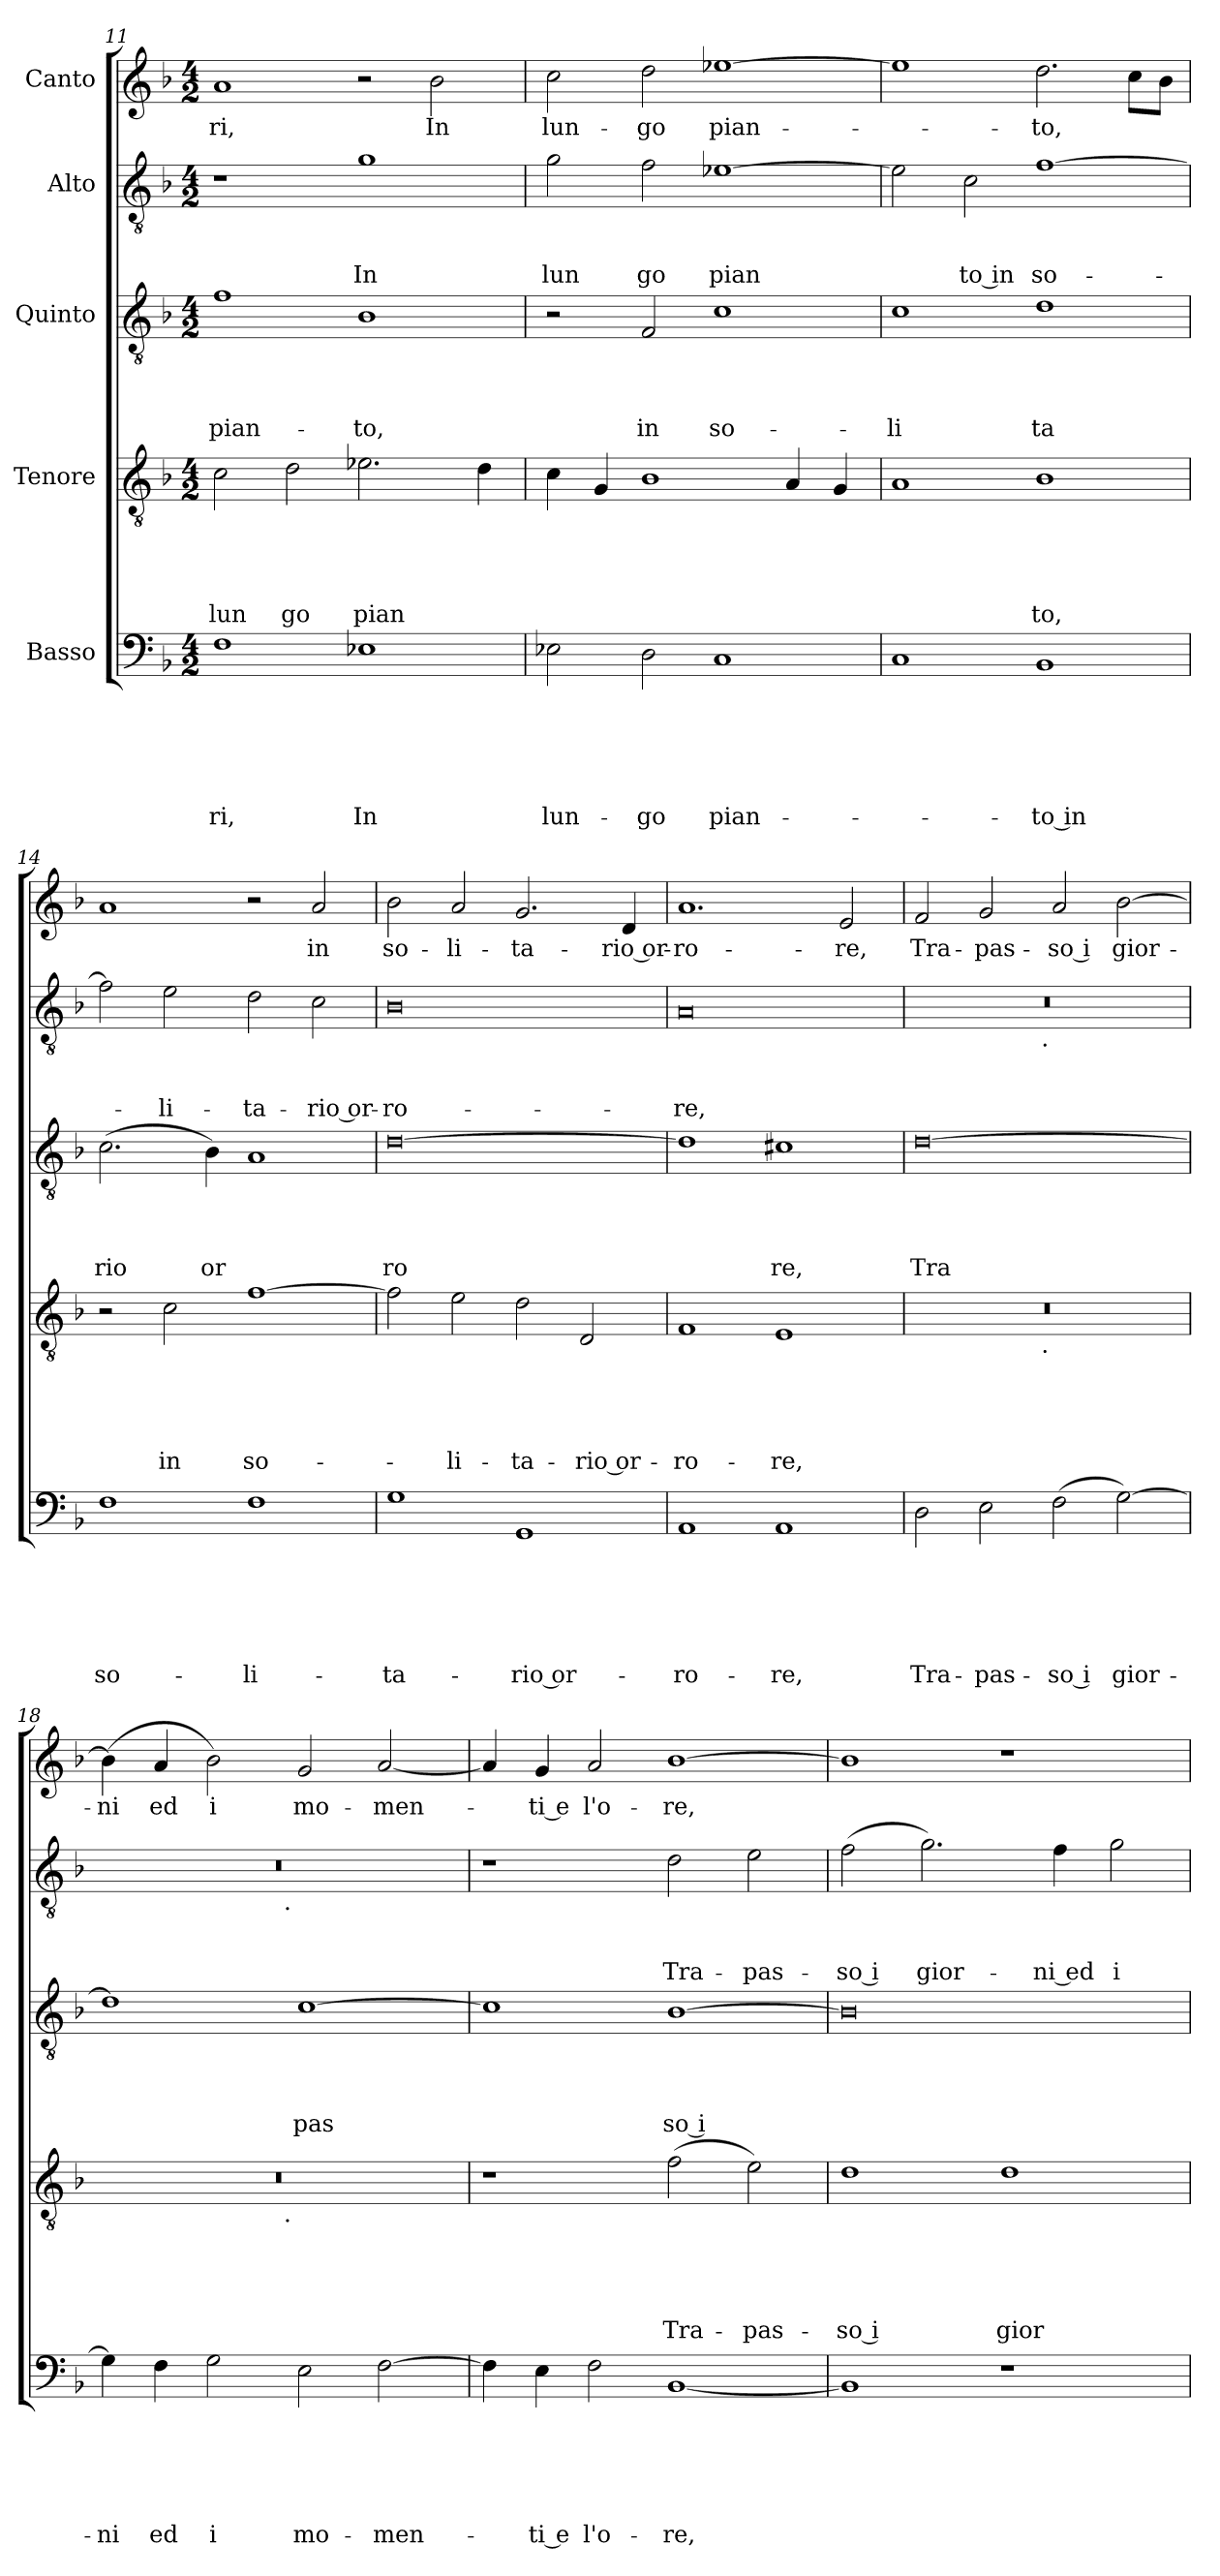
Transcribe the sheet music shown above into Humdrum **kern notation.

**kern	**text	**text	**text	**text	**text	**text	**kern	**text	**text	**text	**text	**text	**kern	**text	**text	**text	**text	**kern	**text	**text	**text	**kern	**text
*part5	*part5	*part5	*part5	*part5	*part5	*part5	*part4	*part4	*part4	*part4	*part4	*part4	*part3	*part3	*part3	*part3	*part3	*part2	*part2	*part2	*part2	*part1	*part1
*staff5	*staff5	*staff5	*staff5	*staff5	*staff5	*staff5	*staff4	*staff4	*staff4	*staff4	*staff4	*staff4	*staff3	*staff3	*staff3	*staff3	*staff3	*staff2	*staff2	*staff2	*staff2	*staff1	*staff1
*I"Basso	*	*	*	*	*	*	*I"Tenore	*	*	*	*	*	*I"Quinto	*	*	*	*	*I"Alto	*	*	*	*I"Canto	*
*clefF4	*	*	*	*	*	*	*clefGv2	*	*	*	*	*	*clefGv2	*	*	*	*	*clefGv2	*	*	*	*clefG2	*
*ITrd-3c-5	*	*	*	*	*	*	*ITrd-3c-5	*	*	*	*	*	*ITrd-3c-5	*	*	*	*	*ITrd-3c-5	*	*	*	*	*
*k[b-e-]	*	*	*	*	*	*	*k[b-e-]	*	*	*	*	*	*k[b-e-]	*	*	*	*	*k[b-e-]	*	*	*	*k[b-]	*
*B-:	*	*	*	*	*	*	*B-:	*	*	*	*	*	*B-:	*	*	*	*	*B-:	*	*	*	*F:	*
*M4/2	*	*	*	*	*	*	*M4/2	*	*	*	*	*	*M4/2	*	*	*	*	*M4/2	*	*	*	*M4/2	*
=11	=11	=11	=11	=11	=11	=11	=11	=11	=11	=11	=11	=11	=11	=11	=11	=11	=11	=11	=11	=11	=11	=11	=11
!	!	!	!	!	!	!LO:LY:b	!	!	!	!	!	!LO:LY:b	!	!	!	!	!LO:LY:b	!	!	!	!	!	!LO:LY:b
1B-	.	.	.	.	.	-ri,	2f\	.	.	.	.	lun	1b-	.	.	.	pian-	1r	.	.	.	1a	-ri,
!	!	!	!	!	!	!	!	!	!	!	!	!LO:LY:b	!	!	!	!	!	!	!	!	!	!	!
.	.	.	.	.	.	.	2g\	.	.	.	.	go	.	.	.	.	.	.	.	.	.	.	.
!	!	!	!	!	!	!LO:LY:b	!	!	!	!	!	!LO:LY:b	!	!	!	!	!LO:LY:b	!	!	!	!LO:LY:b	!	!
1A-X	.	.	.	.	.	In	2.a-X\	.	.	.	.	pian	1e-	.	.	.	-to,	1cc	.	.	In	2r	.
!	!	!	!	!	!	!	!	!	!	!	!	!	!	!	!	!	!	!	!	!	!	!	!LO:LY:b
.	.	.	.	.	.	.	.	.	.	.	.	.	.	.	.	.	.	.	.	.	.	2b-\	In
.	.	.	.	.	.	.	4g\	.	.	.	.	.	.	.	.	.	.	.	.	.	.	.	.
=12	=12	=12	=12	=12	=12	=12	=12	=12	=12	=12	=12	=12	=12	=12	=12	=12	=12	=12	=12	=12	=12	=12	=12
!	!	!	!	!	!	!LO:LY:b	!	!	!	!	!	!	!	!	!	!	!	!	!	!	!LO:LY:b	!	!LO:LY:b
2A-X\	.	.	.	.	.	lun-	4f\	.	.	.	.	.	2r	.	.	.	.	2cc\	.	.	lun	2cc\	lun-
.	.	.	.	.	.	.	4c/	.	.	.	.	.	.	.	.	.	.	.	.	.	.	.	.
!	!	!	!	!	!	!LO:LY:b	!	!	!	!	!	!	!	!	!	!	!LO:LY:b	!	!	!	!LO:LY:b	!	!LO:LY:b
2G\	.	.	.	.	.	-go	1e-	.	.	.	.	.	2B-/	.	.	.	in	2b-\	.	.	go	2dd\	-go
!	!	!	!	!	!	!LO:LY:b	!	!	!	!	!	!	!	!	!	!	!LO:LY:b	!	!	!	!LO:LY:b	!	!LO:LY:b
1F	.	.	.	.	.	pian-	.	.	.	.	.	.	1f	.	.	.	so-	[<1a-X	.	.	pian	[<1ee-X	pian-
.	.	.	.	.	.	.	4d/	.	.	.	.	.	.	.	.	.	.	.	.	.	.	.	.
.	.	.	.	.	.	.	4c/	.	.	.	.	.	.	.	.	.	.	.	.	.	.	.	.
!!LO:LB:g=z
=13	=13	=13	=13	=13	=13	=13	=13	=13	=13	=13	=13	=13	=13	=13	=13	=13	=13	=13	=13	=13	=13	=13	=13
!	!	!	!	!	!	!	!	!	!	!	!	!	!	!	!	!	!LO:LY:b	!	!	!	!	!	!
1F	.	.	.	.	.	.	1d	.	.	.	.	.	1f	.	.	.	-li	2a-\]	.	.	.	1ee-]	.
!	!	!	!	!	!	!	!	!	!	!	!	!	!	!	!	!	!	!	!	!	!LO:LY:b:rj	!	!
.	.	.	.	.	.	.	.	.	.	.	.	.	.	.	.	.	.	2f\	.	.	to in	.	.
!	!	!	!	!	!	!LO:LY:b:rj	!	!	!	!	!	!LO:LY:b	!	!	!	!	!LO:LY:b	!	!	!	!LO:LY:b	!	!LO:LY:b
1E-	.	.	.	.	.	-to in	1e-	.	.	.	.	to,	1g	.	.	.	ta	[>1b-	.	.	so-	2.dd\	-to,
.	.	.	.	.	.	.	.	.	.	.	.	.	.	.	.	.	.	.	.	.	.	8cc\L	.
.	.	.	.	.	.	.	.	.	.	.	.	.	.	.	.	.	.	.	.	.	.	8b-\J	.
=14	=14	=14	=14	=14	=14	=14	=14	=14	=14	=14	=14	=14	=14	=14	=14	=14	=14	=14	=14	=14	=14	=14	=14
!	!	!	!	!	!	!LO:LY:b	!	!	!	!	!	!	!	!	!	!	!LO:LY:b	!	!	!	!	!	!
1B-	.	.	.	.	.	so-	2r	.	.	.	.	.	(<2.f\	.	.	.	rio	2b-\]	.	.	.	1a	.
!	!	!	!	!	!	!	!	!	!	!	!	!LO:LY:b	!	!	!	!	!	!	!	!	!LO:LY:b	!	!
.	.	.	.	.	.	.	2f\	.	.	.	.	in	.	.	.	.	.	2a\	.	.	-li-	.	.
!	!	!	!	!	!	!	!	!	!	!	!	!	!	!	!	!	!LO:LY:b:rj	!	!	!	!	!	!
.	.	.	.	.	.	.	.	.	.	.	.	.	4e-\)	.	.	.	or	.	.	.	.	.	.
!	!	!	!	!	!	!LO:LY:b	!	!	!	!	!	!LO:LY:b	!	!	!	!	!	!	!	!	!LO:LY:b	!	!
1B-	.	.	.	.	.	-li-	[>1b-	.	.	.	.	so-	1d	.	.	.	.	2g\	.	.	-ta-	2r	.
!	!	!	!	!	!	!	!	!	!	!	!	!	!	!	!	!	!	!	!	!	!LO:LY:b:rj	!	!LO:LY:b
.	.	.	.	.	.	.	.	.	.	.	.	.	.	.	.	.	.	2f\	.	.	-rio or-	2a/	in
=15	=15	=15	=15	=15	=15	=15	=15	=15	=15	=15	=15	=15	=15	=15	=15	=15	=15	=15	=15	=15	=15	=15	=15
!	!	!	!	!	!	!LO:LY:b	!	!	!	!	!	!	!	!	!	!	!LO:LY:b	!	!	!	!LO:LY:b	!	!LO:LY:b
1c	.	.	.	.	.	-ta-	2b-\]	.	.	.	.	.	[>0g	.	.	.	ro	0e-	.	.	-ro-	2b-\	so-
!	!	!	!	!	!	!	!	!	!	!	!	!LO:LY:b	!	!	!	!	!	!	!	!	!	!	!LO:LY:b
.	.	.	.	.	.	.	2a\	.	.	.	.	-li-	.	.	.	.	.	.	.	.	.	2a/	-li-
!	!	!	!	!	!	!LO:LY:b:rj	!	!	!	!	!	!LO:LY:b	!	!	!	!	!	!	!	!	!	!	!LO:LY:b
1C	.	.	.	.	.	-rio or-	2g\	.	.	.	.	-ta-	.	.	.	.	.	.	.	.	.	2.g/	-ta-
!	!	!	!	!	!	!	!	!	!	!	!	!LO:LY:b:rj	!	!	!	!	!	!	!	!	!	!	!
.	.	.	.	.	.	.	2G/	.	.	.	.	-rio or-	.	.	.	.	.	.	.	.	.	.	.
!	!	!	!	!	!	!	!	!	!	!	!	!	!	!	!	!	!	!	!	!	!	!	!LO:LY:b:rj
.	.	.	.	.	.	.	.	.	.	.	.	.	.	.	.	.	.	.	.	.	.	4d/	-rio or-
=16	=16	=16	=16	=16	=16	=16	=16	=16	=16	=16	=16	=16	=16	=16	=16	=16	=16	=16	=16	=16	=16	=16	=16
!	!	!	!	!	!	!LO:LY:b	!	!	!	!	!	!LO:LY:b	!	!	!	!	!	!	!	!	!LO:LY:b	!	!LO:LY:b
1D	.	.	.	.	.	-ro-	1B-	.	.	.	.	-ro-	1g]	.	.	.	.	0d	.	.	-re,	1.a	-ro-
!	!	!	!	!	!	!LO:LY:b	!	!	!	!	!	!LO:LY:b	!	!	!	!	!LO:LY:b	!	!	!	!	!	!
1D	.	.	.	.	.	-re,	1A	.	.	.	.	-re,	1f#X	.	.	.	re,	.	.	.	.	.	.
!	!	!	!	!	!	!	!	!	!	!	!	!	!	!	!	!	!	!	!	!	!	!	!LO:LY:b
.	.	.	.	.	.	.	.	.	.	.	.	.	.	.	.	.	.	.	.	.	.	2e/	-re,
=17	=17	=17	=17	=17	=17	=17	=17	=17	=17	=17	=17	=17	=17	=17	=17	=17	=17	=17	=17	=17	=17	=17	=17
!	!	!	!	!	!	!LO:LY:b	!	!	!	!	!	!	!	!	!	!	!LO:LY:b	!	!	!	!	!	!LO:LY:b
*	*	*	*	*	*	*	*^	*	*	*	*	*	*	*	*	*	*	*^	*	*	*	*	*
2G\	.	.	.	.	.	Tra-	0r	2ryy	.	.	.	.	.	[>0g	.	.	.	Tra	0r	2ryy	.	.	.	2f/	Tra-
!	!	!	!	!	!	!LO:LY:b	!	!	!	!	!	!	!	!	!	!	!	!	!	!	!	!	!	!	!LO:LY:b
2A\	.	.	.	.	.	-pas-	.	4...ryy	.	.	.	.	.	.	.	.	.	.	.	4...ryy	.	.	.	2g/	-pas-
!	!	!	!	!	!	!	!	!	!	!	!	!	!	!	!	!	!	!	!	!LO:TX:b:t=.	!	!	!	!	!
!	!	!	!	!	!	!	!	!LO:TX:b:t=.	!	!	!	!	!	!	!	!	!	!	!	!	!	!	!	!	!
.	.	.	.	.	.	.	.	1ryy	.	.	.	.	.	.	.	.	.	.	.	1ryy	.	.	.	.	.
!	!	!	!	!	!	!LO:LY:b:rj	!	!	!	!	!	!	!	!	!	!	!	!	!	!	!	!	!	!	!LO:LY:b:rj
(<2B-\	.	.	.	.	.	-so i	.	.	.	.	.	.	.	.	.	.	.	.	.	.	.	.	.	2a/	-so i
!	!	!	!	!	!	!LO:LY:b	!	!	!	!	!	!	!	!	!	!	!	!	!	!	!	!	!	!	!LO:LY:b
[>2c\)	.	.	.	.	.	gior-	.	.	.	.	.	.	.	.	.	.	.	.	.	.	.	.	.	[>2b-\	gior-
.	.	.	.	.	.	.	.	32ryy	.	.	.	.	.	.	.	.	.	.	.	32ryy	.	.	.	.	.
=18	=18	=18	=18	=18	=18	=18	=18	=18	=18	=18	=18	=18	=18	=18	=18	=18	=18	=18	=18	=18	=18	=18	=18	=18	=18
!	!	!	!	!	!	!LO:LY:b	!	!	!	!	!	!	!	!	!	!	!	!	!	!	!	!	!	!	!LO:LY:b
4c\]	.	.	.	.	.	-ni	0r	2ryy	.	.	.	.	.	1g]	.	.	.	.	0r	2ryy	.	.	.	(<4b-\]	-ni
!	!	!	!	!	!	!LO:LY:b	!	!	!	!	!	!	!	!	!	!	!	!	!	!	!	!	!	!	!LO:LY:b
4B-\	.	.	.	.	.	ed	.	.	.	.	.	.	.	.	.	.	.	.	.	.	.	.	.	4a/	ed
!	!	!	!	!	!	!LO:LY:b	!	!	!	!	!	!	!	!	!	!	!	!	!	!	!	!	!	!	!LO:LY:b
2c\	.	.	.	.	.	i	.	4...ryy	.	.	.	.	.	.	.	.	.	.	.	4...ryy	.	.	.	2b-\)	i
!	!	!	!	!	!	!	!	!	!	!	!	!	!	!	!	!	!	!	!	!LO:TX:b:t=.	!	!	!	!	!
!	!	!	!	!	!	!	!	!LO:TX:b:t=.	!	!	!	!	!	!	!	!	!	!	!	!	!	!	!	!	!
.	.	.	.	.	.	.	.	1ryy	.	.	.	.	.	.	.	.	.	.	.	1ryy	.	.	.	.	.
!	!	!	!	!	!	!LO:LY:b	!	!	!	!	!	!	!	!	!	!	!	!LO:LY:b	!	!	!	!	!	!	!LO:LY:b
2A\	.	.	.	.	.	mo-	.	.	.	.	.	.	.	[>1f	.	.	.	pas	.	.	.	.	.	2g/	mo-
!	!	!	!	!	!	!LO:LY:b	!	!	!	!	!	!	!	!	!	!	!	!	!	!	!	!	!	!	!LO:LY:b
[>2B-\	.	.	.	.	.	-men-	.	.	.	.	.	.	.	.	.	.	.	.	.	.	.	.	.	[<2a/	-men-
.	.	.	.	.	.	.	.	32ryy	.	.	.	.	.	.	.	.	.	.	.	32ryy	.	.	.	.	.
*	*	*	*	*	*	*	*v	*v	*	*	*	*	*	*	*	*	*	*	*v	*v	*	*	*	*	*
=19	=19	=19	=19	=19	=19	=19	=19	=19	=19	=19	=19	=19	=19	=19	=19	=19	=19	=19	=19	=19	=19	=19	=19
4B-\]	.	.	.	.	.	.	1r	.	.	.	.	.	1f]	.	.	.	.	1r	.	.	.	4a/]	.
!	!	!	!	!	!	!LO:LY:b:rj	!	!	!	!	!	!	!	!	!	!	!	!	!	!	!	!	!LO:LY:b:rj
4A\	.	.	.	.	.	-ti e	.	.	.	.	.	.	.	.	.	.	.	.	.	.	.	4g/	-ti e
!	!	!	!	!	!	!LO:LY:b	!	!	!	!	!	!	!	!	!	!	!	!	!	!	!	!	!LO:LY:b
2B-\	.	.	.	.	.	l'o-	.	.	.	.	.	.	.	.	.	.	.	.	.	.	.	2a/	l'o-
!	!	!	!	!	!	!LO:LY:b	!	!	!	!	!	!LO:LY:b	!	!	!	!	!LO:LY:b	!	!	!	!LO:LY:b	!	!LO:LY:b
[<1E-	.	.	.	.	.	-re,	(>2b-\	.	.	.	.	Tra-	[>1e-	.	.	.	so i	2g\	.	.	Tra-	[>1b-	-re,
!	!	!	!	!	!	!	!	!	!	!	!	!LO:LY:b	!	!	!	!	!	!	!	!	!LO:LY:b	!	!
.	.	.	.	.	.	.	2a\)	.	.	.	.	-pas-	.	.	.	.	.	2a\	.	.	-pas-	.	.
=20	=20	=20	=20	=20	=20	=20	=20	=20	=20	=20	=20	=20	=20	=20	=20	=20	=20	=20	=20	=20	=20	=20	=20
!	!	!	!	!	!	!	!	!	!	!	!	!LO:LY:b:rj	!	!	!	!	!	!	!	!	!LO:LY:b:rj	!	!
1E-]	.	.	.	.	.	.	1g	.	.	.	.	-so i	0e-]	.	.	.	.	(<2b-\	.	.	-so i	1b-]	.
!	!	!	!	!	!	!	!	!	!	!	!	!	!	!	!	!	!	!	!	!	!LO:LY:b	!	!
.	.	.	.	.	.	.	.	.	.	.	.	.	.	.	.	.	.	2.cc\)	.	.	gior-	.	.
!	!	!	!	!	!	!	!	!	!	!	!	!LO:LY:b	!	!	!	!	!	!	!	!	!	!	!
1r	.	.	.	.	.	.	1g	.	.	.	.	gior-	.	.	.	.	.	.	.	.	.	1r	.
!	!	!	!	!	!	!	!	!	!	!	!	!	!	!	!	!	!	!	!	!	!LO:LY:b:rj	!	!
.	.	.	.	.	.	.	.	.	.	.	.	.	.	.	.	.	.	4b-\	.	.	-ni ed	.	.
!	!	!	!	!	!	!	!	!	!	!	!	!	!	!	!	!	!	!	!	!	!LO:LY:b	!	!
.	.	.	.	.	.	.	.	.	.	.	.	.	.	.	.	.	.	2cc\	.	.	i	.	.
=	=	=	=	=	=	=	=	=	=	=	=	=	=	=	=	=	=	=	=	=	=	=	=
*-	*-	*-	*-	*-	*-	*-	*-	*-	*-	*-	*-	*-	*-	*-	*-	*-	*-	*-	*-	*-	*-	*-	*-
